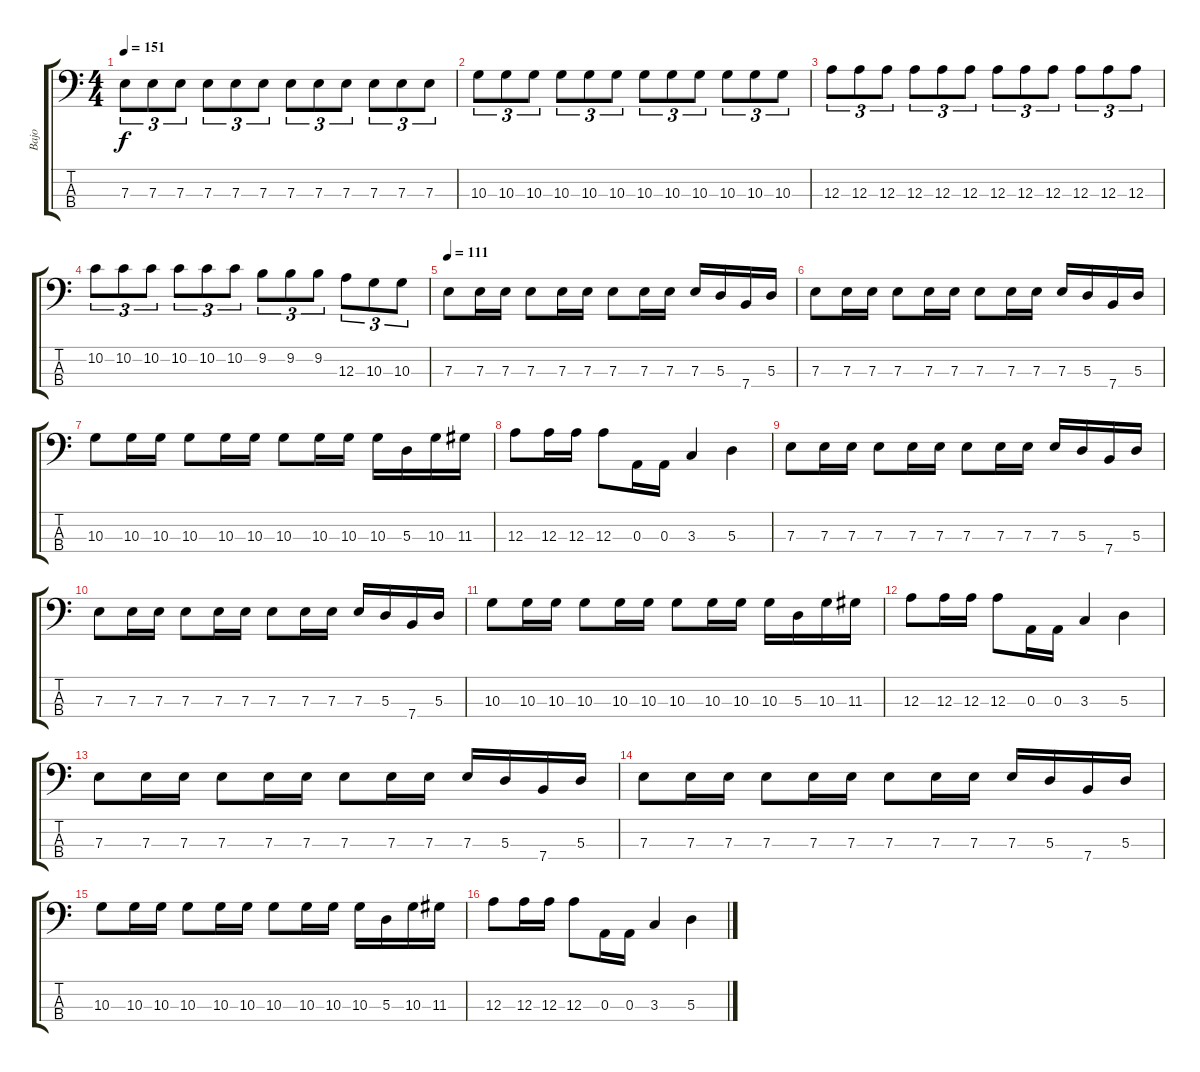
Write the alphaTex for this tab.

\track ("Bajo" "Bajo") {instrument electricbassfinger}
\staff {score tabs}
\tuning (G2 D2 A1 E1) {hide}
\ts (4 4)
\tempo 151
\clef f4
\ks c
7.3.8{tu (3 2) dy f} 7.3.8{tu (3 2)} 7.3.8{tu (3 2)} 7.3.8{tu (3 2)} 7.3.8{tu (3 2)} 7.3.8{tu (3 2)} 7.3.8{tu (3 2)} 7.3.8{tu (3 2)} 7.3.8{tu (3 2)} 7.3.8{tu (3 2)} 7.3.8{tu (3 2)} 7.3.8{tu (3 2)} |
10.3.8{tu (3 2)} 10.3.8{tu (3 2)} 10.3.8{tu (3 2)} 10.3.8{tu (3 2)} 10.3.8{tu (3 2)} 10.3.8{tu (3 2)} 10.3.8{tu (3 2)} 10.3.8{tu (3 2)} 10.3.8{tu (3 2)} 10.3.8{tu (3 2)} 10.3.8{tu (3 2)} 10.3.8{tu (3 2)} |
12.3.8{tu (3 2)} 12.3.8{tu (3 2)} 12.3.8{tu (3 2)} 12.3.8{tu (3 2)} 12.3.8{tu (3 2)} 12.3.8{tu (3 2)} 12.3.8{tu (3 2)} 12.3.8{tu (3 2)} 12.3.8{tu (3 2)} 12.3.8{tu (3 2)} 12.3.8{tu (3 2)} 12.3.8{tu (3 2)} |
10.2.8{tu (3 2)} 10.2.8{tu (3 2)} 10.2.8{tu (3 2)} 10.2.8{tu (3 2)} 10.2.8{tu (3 2)} 10.2.8{tu (3 2)} 9.2.8{tu (3 2)} 9.2.8{tu (3 2)} 9.2.8{tu (3 2)} 12.3.8{tu (3 2)} 10.3.8{tu (3 2)} 10.3.8{tu (3 2)} |
\tempo 111
7.3.8 7.3.16 7.3.16 7.3.8 7.3.16 7.3.16 7.3.8 7.3.16 7.3.16 7.3.16 5.3.16 7.4.16 5.3.16 |
7.3.8 7.3.16 7.3.16 7.3.8 7.3.16 7.3.16 7.3.8 7.3.16 7.3.16 7.3.16 5.3.16 7.4.16 5.3.16 |
10.3.8 10.3.16 10.3.16 10.3.8 10.3.16 10.3.16 10.3.8 10.3.16 10.3.16 10.3.16 5.3.16 10.3.16 11.3.16 |
12.3.8 12.3.16 12.3.16 12.3.8 0.3.16 0.3.16 3.3.4 5.3.4 |
7.3.8 7.3.16 7.3.16 7.3.8 7.3.16 7.3.16 7.3.8 7.3.16 7.3.16 7.3.16 5.3.16 7.4.16 5.3.16 |
7.3.8 7.3.16 7.3.16 7.3.8 7.3.16 7.3.16 7.3.8 7.3.16 7.3.16 7.3.16 5.3.16 7.4.16 5.3.16 |
10.3.8 10.3.16 10.3.16 10.3.8 10.3.16 10.3.16 10.3.8 10.3.16 10.3.16 10.3.16 5.3.16 10.3.16 11.3.16 |
12.3.8 12.3.16 12.3.16 12.3.8 0.3.16 0.3.16 3.3.4 5.3.4 |
7.3.8 7.3.16 7.3.16 7.3.8 7.3.16 7.3.16 7.3.8 7.3.16 7.3.16 7.3.16 5.3.16 7.4.16 5.3.16 |
7.3.8 7.3.16 7.3.16 7.3.8 7.3.16 7.3.16 7.3.8 7.3.16 7.3.16 7.3.16 5.3.16 7.4.16 5.3.16 |
10.3.8 10.3.16 10.3.16 10.3.8 10.3.16 10.3.16 10.3.8 10.3.16 10.3.16 10.3.16 5.3.16 10.3.16 11.3.16 |
12.3.8 12.3.16 12.3.16 12.3.8 0.3.16 0.3.16 3.3.4 5.3.4
